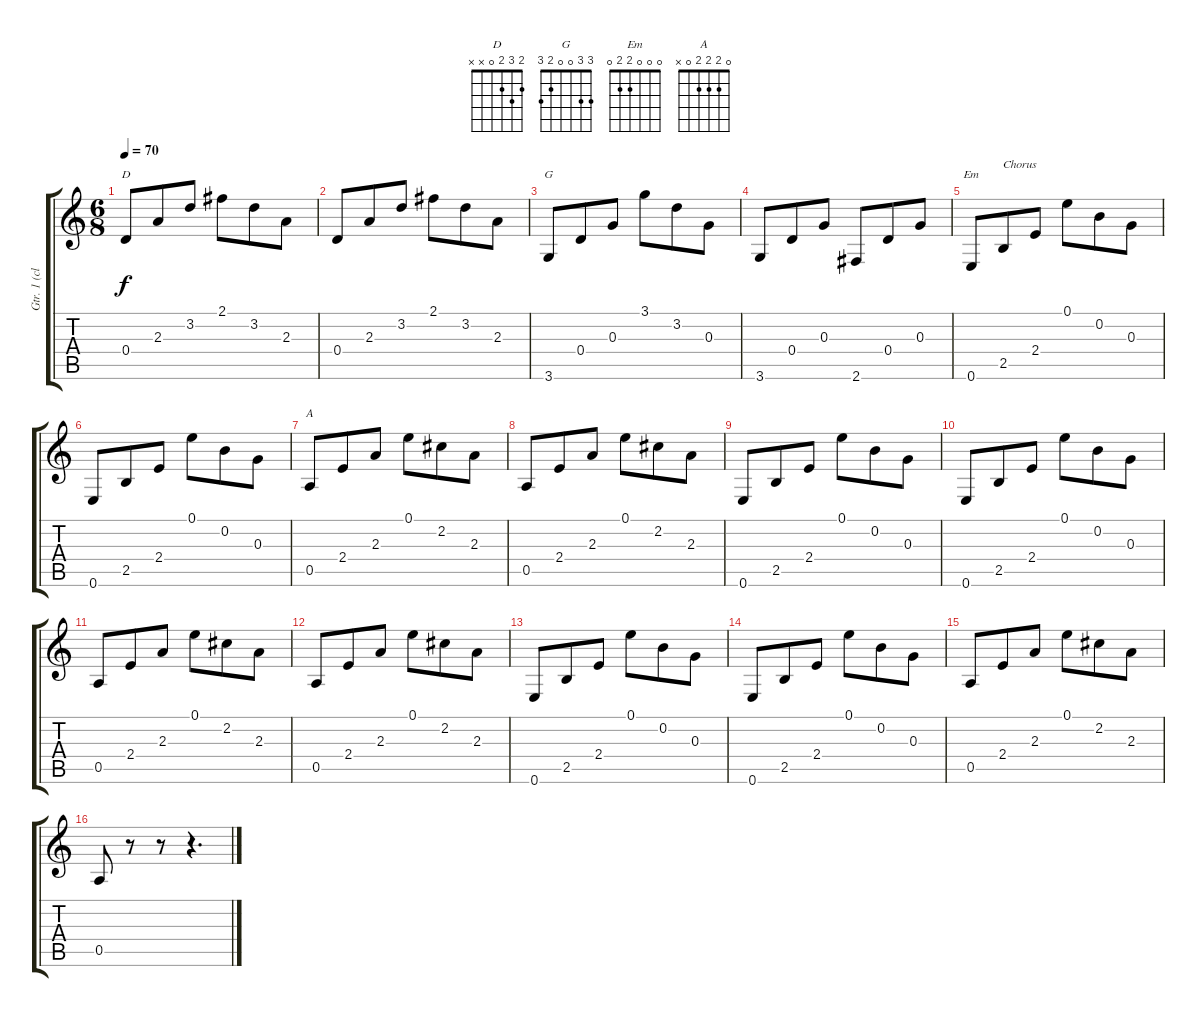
\track ("Gtr. 1 (clean elec.)" "Gtr. 1 (cl") {instrument electricguitarclean}
\staff {score tabs}
\tuning (E4 B3 G3 D3 A2 E2) {hide}
\chord ("D" 2 3 2 0 x x)
\chord ("G" 3 3 0 0 2 3)
\chord ("Em" 0 0 0 2 2 0)
\chord ("A" 0 2 2 2 0 x)
\ts (6 8)
\tempo 70
\clef g2
\ks c
0.4.8{ch "D" dy f} 2.3.8 3.2.8 2.1.8 3.2.8 2.3.8 |
0.4.8 2.3.8 3.2.8 2.1.8 3.2.8 2.3.8 |
3.6.8{ch "G"} 0.4.8 0.3.8 3.1.8 3.2.8 0.3.8 |
3.6.8 0.4.8 0.3.8 2.6.8 0.4.8 0.3.8 |
0.6.8{ch "Em"} 2.5.8{txt "Chorus"} 2.4.8 0.1.8 0.2.8 0.3.8 |
0.6.8 2.5.8 2.4.8 0.1.8 0.2.8 0.3.8 |
0.5.8{ch "A"} 2.4.8 2.3.8 0.1.8 2.2.8 2.3.8 |
0.5.8 2.4.8 2.3.8 0.1.8 2.2.8 2.3.8 |
0.6.8 2.5.8 2.4.8 0.1.8 0.2.8 0.3.8 |
0.6.8 2.5.8 2.4.8 0.1.8 0.2.8 0.3.8 |
0.5.8 2.4.8 2.3.8 0.1.8 2.2.8 2.3.8 |
0.5.8 2.4.8 2.3.8 0.1.8 2.2.8 2.3.8 |
0.6.8 2.5.8 2.4.8 0.1.8 0.2.8 0.3.8 |
0.6.8 2.5.8 2.4.8 0.1.8 0.2.8 0.3.8 |
0.5.8 2.4.8 2.3.8 0.1.8 2.2.8 2.3.8 |
0.5.8 r.8 r.8 r.4{d}
